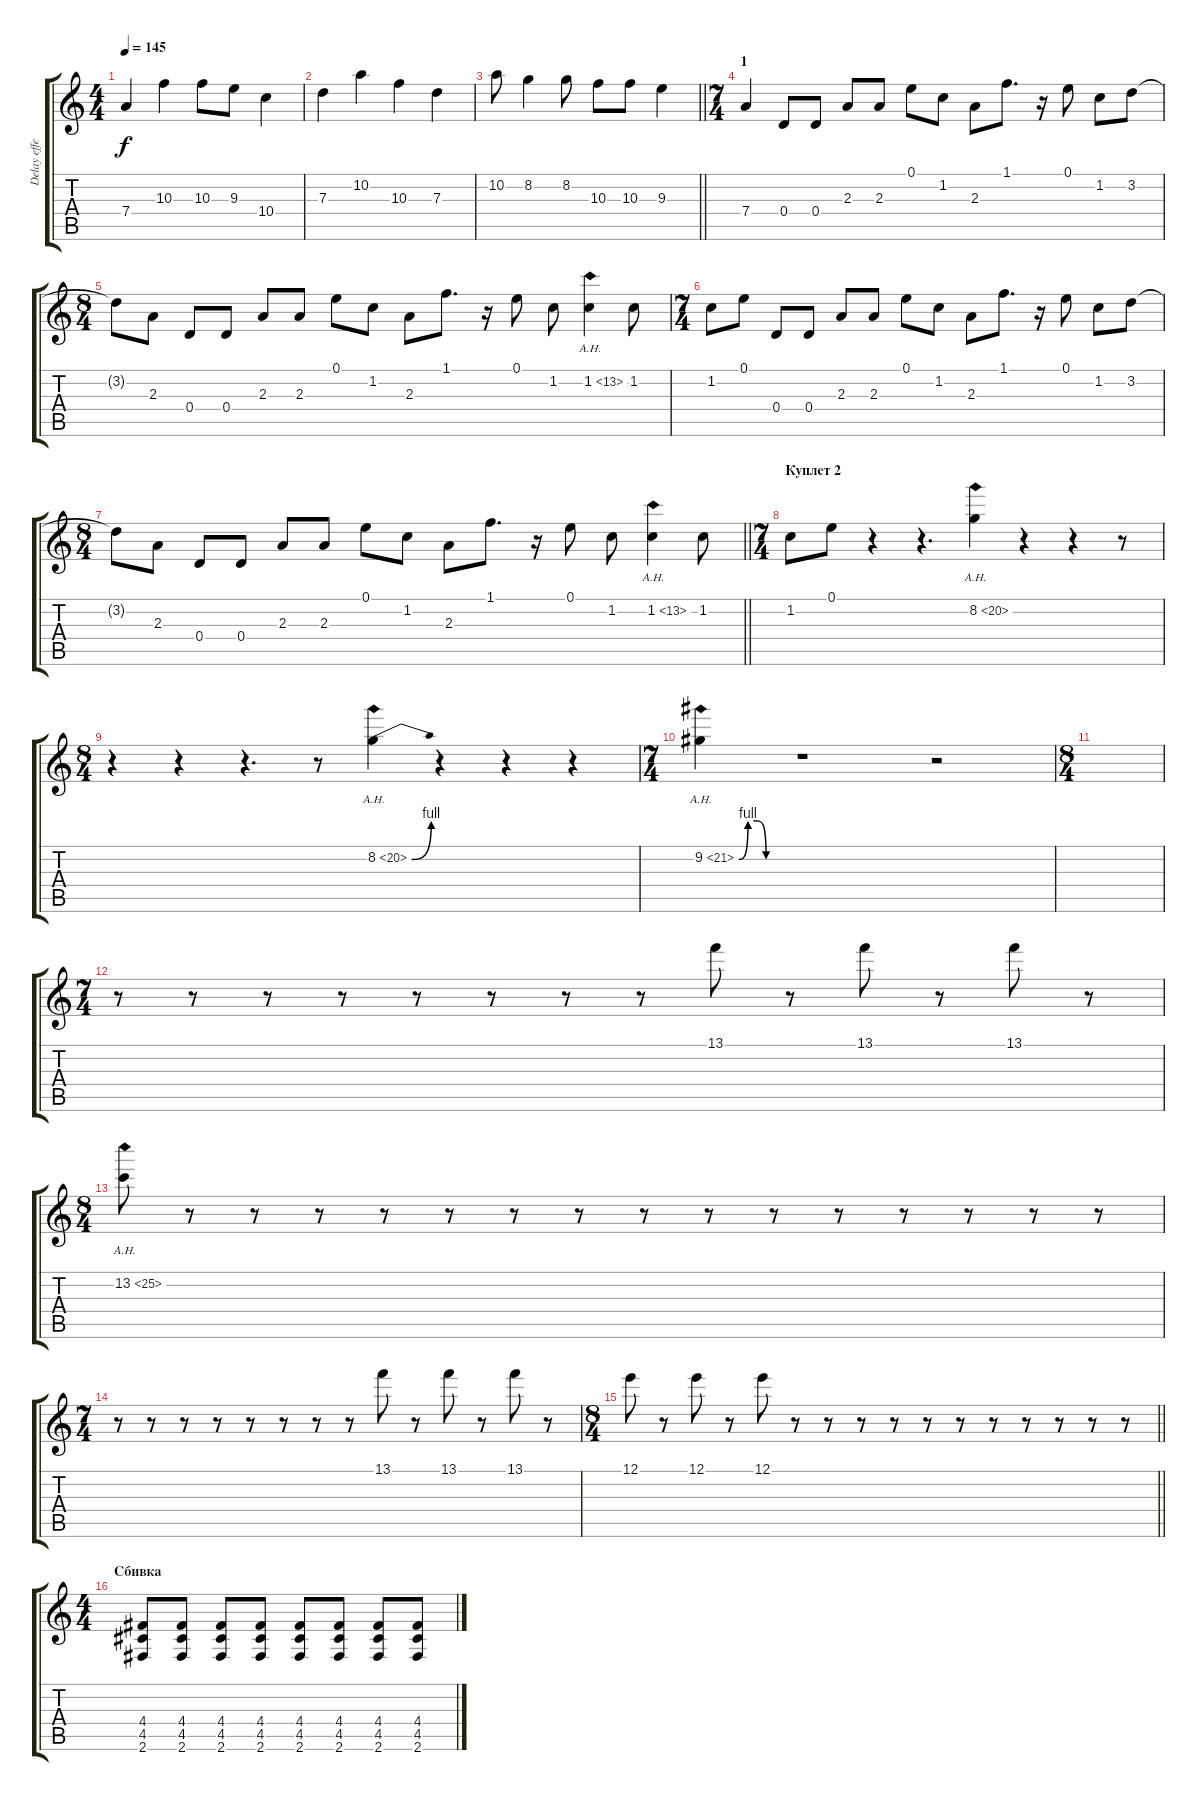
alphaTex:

\track ("Delay effect 2" "Delay effe") {instrument distortionguitar}
\staff {score tabs}
\tuning (E4 B3 G3 D3 A2 E2) {hide}
\ts (4 4)
\tempo 145
\clef g2
\ks c
7.4.4{dy f} 10.3.4 10.3.8 9.3.8 10.4.4 |
7.3.4 10.2.4 10.3.4 7.3.4 |
\barLineRight lightlight
10.2.8 8.2.4 8.2.8 10.3.8 10.3.8 9.3.4 |
\ts (7 4)
\section ("" "1")
7.4.4 0.4.8 0.4.8 2.3.8 2.3.8 0.1.8 1.2.8 2.3.8 1.1.8{d} r.16 0.1.8 1.2.8 3.2.8 |
\ts (8 4)
3.2{t}.8 2.3.8 0.4.8 0.4.8 2.3.8 2.3.8 0.1.8 1.2.8 2.3.8 1.1.8{d} r.16 0.1.8 1.2.8 1.2{ah 12}.4 1.2.8 |
\ts (7 4)
1.2.8 0.1.8 0.4.8 0.4.8 2.3.8 2.3.8 0.1.8 1.2.8 2.3.8 1.1.8{d} r.16 0.1.8 1.2.8 3.2.8 |
\ts (8 4)
\barLineRight lightlight
3.2{t}.8 2.3.8 0.4.8 0.4.8 2.3.8 2.3.8 0.1.8 1.2.8 2.3.8 1.1.8{d} r.16 0.1.8 1.2.8 1.2{ah 12}.4 1.2.8 |
\ts (7 4)
\section ("" "Куплет 2")
1.2.8 0.1.8 r.4 r.4{d} 8.2{ah 12}.4 r.4 r.4 r.8 |
\ts (8 4)
r.4 r.4 r.4{d} r.8 8.2{be (bend 0 0 60 4) ah 12}.4 r.4 r.4 r.4 |
\ts (7 4)
9.2{be (custom 0 0 10 4 20 4 30 0 60 0) ah 12}.4 r.1 r.2 |
\ts (8 4)
|
\ts (7 4)
r.8 r.8 r.8 r.8 r.8 r.8 r.8 r.8 13.1.8{balance 2} r.8 13.1.8{balance 2} r.8 13.1.8{balance 2} r.8 |
\ts (8 4)
13.2{ah 12}.8{balance 8} r.8 r.8{balance 8} r.8 r.8{balance 8} r.8 r.8 r.8 r.8 r.8 r.8 r.8 r.8 r.8 r.8 r.8 |
\ts (7 4)
r.8 r.8 r.8 r.8 r.8 r.8 r.8 r.8 13.1.8{balance 14} r.8 13.1.8{balance 14} r.8 13.1.8{balance 14} r.8 |
\ts (8 4)
\barLineRight lightlight
12.1.8{balance 2} r.8 12.1.8{balance 2} r.8 12.1.8{balance 2} r.8 r.8 r.8 r.8 r.8 r.8 r.8 r.8 r.8 r.8 r.8{balance 8} |
\ts (4 4)
\section ("" "Сбивка")
(4.4 4.5 2.6).8 (4.4 4.5 2.6).8 (4.4 4.5 2.6).8 (4.4 4.5 2.6).8 (4.4 4.5 2.6).8 (4.4 4.5 2.6).8 (4.4 4.5 2.6).8 (4.4 4.5 2.6).8
